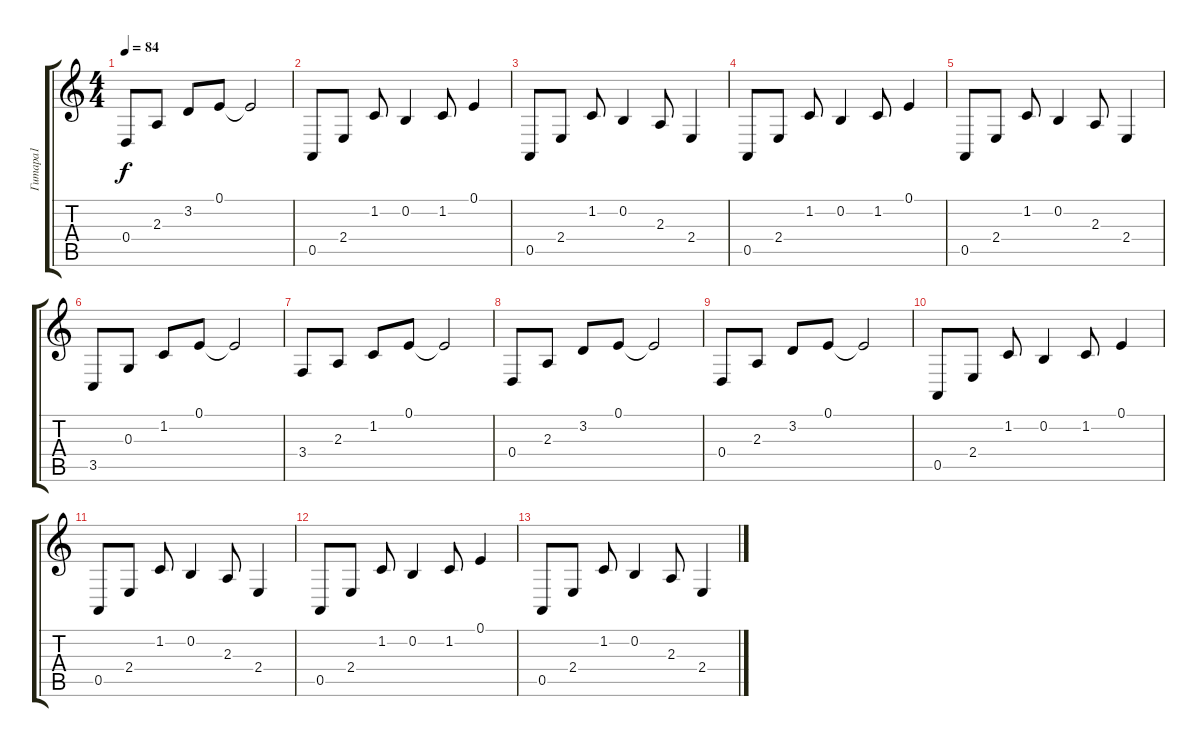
\track ("Гитара1" "Гитара1") {instrument harpsichord}
\staff {score tabs}
\tuning (E4 B3 G3 D3 A2 E2) {hide}
\ts (4 4)
\tempo 84
\clef g2
\ks c
0.4.8{dy f} 2.3.8 3.2.8 0.1.8 0.1{t}.2 |
0.5.8 2.4.8 1.2.8 0.2.4 1.2.8 0.1.4 |
0.5.8 2.4.8 1.2.8 0.2.4 2.3.8 2.4.4 |
0.5.8 2.4.8 1.2.8 0.2.4 1.2.8 0.1.4 |
0.5.8 2.4.8 1.2.8 0.2.4 2.3.8 2.4.4 |
3.5.8 0.3.8 1.2.8 0.1.8 0.1{t}.2 |
3.4.8 2.3.8 1.2.8 0.1.8 0.1{t}.2 |
0.4.8 2.3.8 3.2.8 0.1.8 0.1{t}.2 |
0.4.8 2.3.8 3.2.8 0.1.8 0.1{t}.2 |
0.5.8 2.4.8 1.2.8 0.2.4 1.2.8 0.1.4{volume 9} |
0.5.8{volume 8} 2.4.8 1.2.8{volume 7} 0.2.4{volume 6} 2.3.8{volume 5} 2.4.4 |
0.5.8{volume 4} 2.4.8 1.2.8{volume 3} 0.2.4 1.2.8{volume 2} 0.1.4 |
0.5.8{volume 1} 2.4.8 1.2.8 0.2.4 2.3.8 2.4.4
